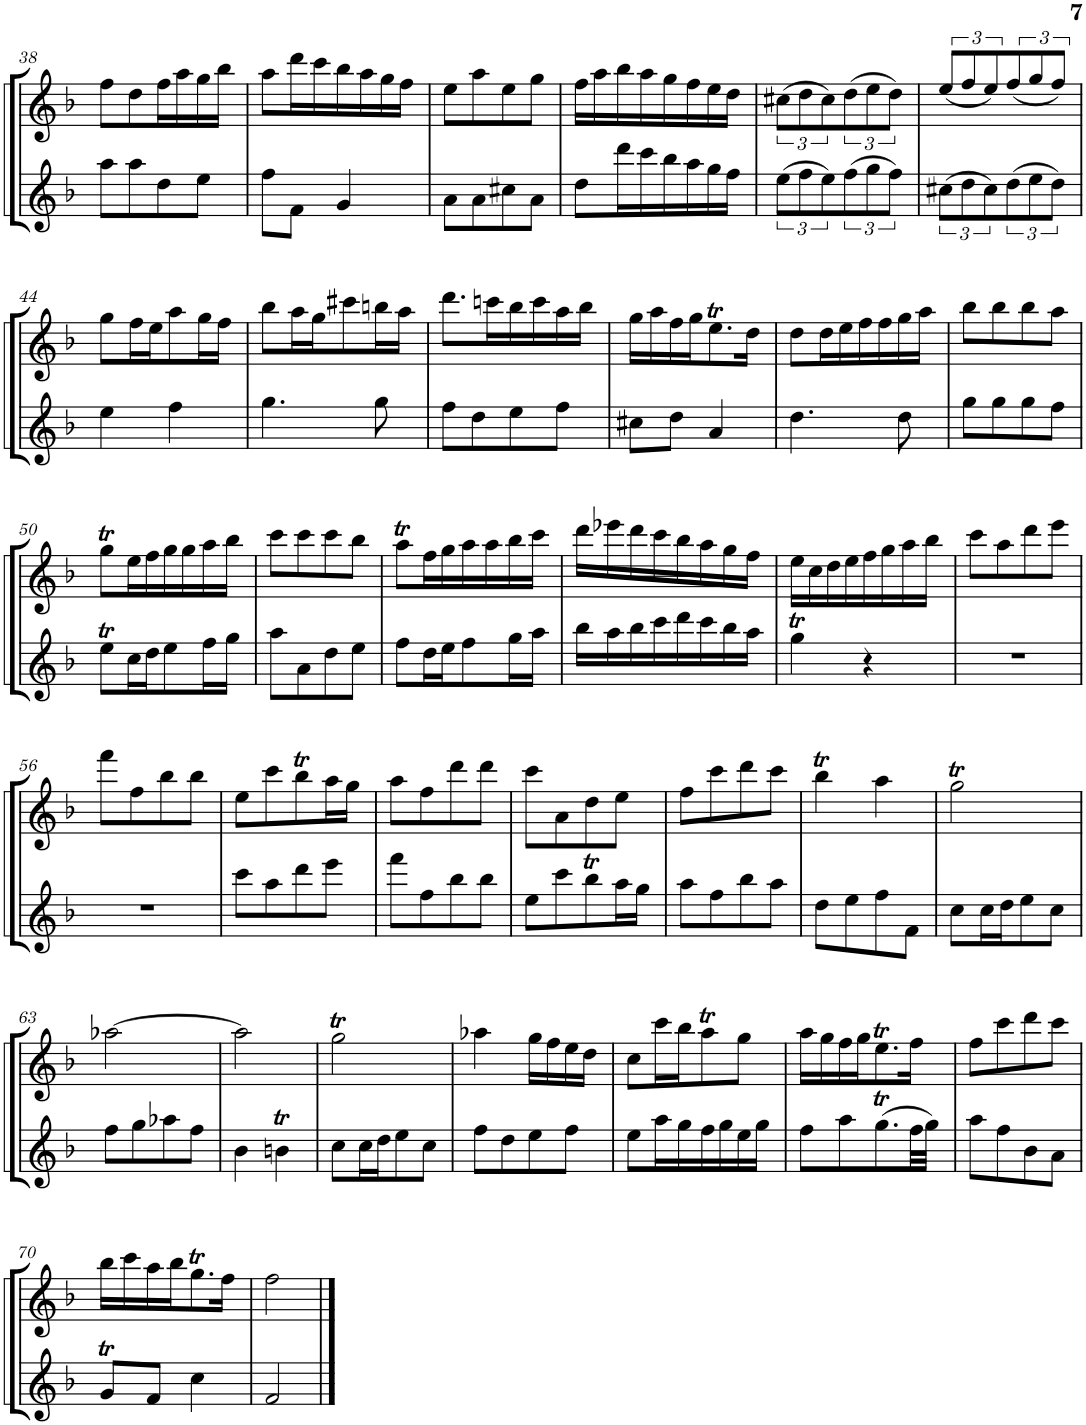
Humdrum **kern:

**kern	**kern
*part2	*part1
*staff2	*staff1
*I"Alto 2	*I"Alto 1
!!LO:PB:g=z
*clefG2	*clefG2
*k[b-]	*k[b-]
*M4/8	*M4/8
=38	=38
8aa\L	8ff\L
8aa\	8dd\
8dd\	16ff\L
.	16aa\
8ee\J	16gg\
.	16bb-\JJ
=39	=39
8ff\L	8aa\L
8f\J	16ddd\L
.	16ccc\
4g/	16bb-\
.	16aa\
.	16gg\
.	16ff\JJ
=40	=40
8a\L	8ee\L
8a\	8aa\
8cc#X\	8ee\
8a\J	8gg\J
=41	=41
8dd\L	16ff\LL
.	16aa\
16ddd\L	16bb-\
16ccc\	16aa\
16bb-\	16gg\
16aa\	16ff\
16gg\	16ee\
16ff\JJ	16dd\JJ
=42	=42
(12ee\L	(12cc#X\L
12ff\	12dd\
12ee\)	12cc#\)
(12ff\	(12dd\
12gg\	12ee\
12ff\J)	12dd\J)
=43	=43
(12cc#X\L	(12ee/L
12dd\	12ff/
12cc#\)	12ee/)
(12dd\	(12ff/
12ee\	12gg/
12dd\J)	12ff/J)
!!LO:LB:g=z
=44	=44
4ee\	8gg\L
.	16ff\L
.	16ee\J
4ff\	8aa\
.	16gg\L
.	16ff\JJ
=45	=45
4.gg\	8bb-\L
.	16aa\L
.	16gg\J
.	8ccc#X\
8gg\	16bbn\L
.	16aa\JJ
=46	=46
8ff\L	8.ddd\L
8dd\	.
.	16cccn\L
8ee\	16bb-\
.	16ccc\
8ff\J	16aa\
.	16bb-\JJ
=47	=47
8cc#X\L	16gg\LL
.	16aa\
8dd\J	16ff\
.	16gg\J
4a/	8.eet\
.	16dd\Jk
=48	=48
4.dd\	8dd\L
.	16dd\L
.	16ee\
.	16ff\
.	16ff\
8dd\	16gg\
.	16aa\JJ
=49	=49
8gg\L	8bb-\L
8gg\	8bb-\
8gg\	8bb-\
8ff\J	8aa\J
!!LO:LB:g=z
=50	=50
8eet\L	8ggT\L
16cc\L	16ee\L
16dd\J	16ff\
8ee\	16gg\
.	16gg\
16ff\L	16aa\
16gg\JJ	16bb-\JJ
=51	=51
8aa\L	8ccc\L
8a\	8ccc\
8dd\	8ccc\
8ee\J	8bb-\J
=52	=52
8ff\L	8aat\L
16dd\L	16ff\L
16ee\J	16gg\
8ff\	16aa\
.	16aa\
16gg\L	16bb-\
16aa\JJ	16ccc\JJ
=53	=53
16bb-\LL	16ddd\LL
16aa\	16eee-X\
16bb-\	16ddd\
16ccc\	16ccc\
16ddd\	16bb-\
16ccc\	16aa\
16bb-\	16gg\
16aa\JJ	16ff\JJ
=54	=54
4ggT\	16ee\LL
.	16cc\
.	16dd\
.	16ee\
4r	16ff\
.	16gg\
.	16aa\
.	16bb-\JJ
=55	=55
2r	8ccc\L
.	8aa\
.	8ddd\
.	8eee\J
!!LO:LB:g=z
=56	=56
2r	8fff\L
.	8ff\
.	8bb-\
.	8bb-\J
=57	=57
8ccc\L	8ee\L
8aa\	8ccc\
8ddd\	8bb-T\
8eee\J	16aa\L
.	16gg\JJ
=58	=58
8fff\L	8aa\L
8ff\	8ff\
8bb-\	8ddd\
8bb-\J	8ddd\J
=59	=59
8ee\L	8ccc\L
8ccc\	8a\
8bb-T\	8dd\
16aa\L	8ee\J
16gg\JJ	.
=60	=60
8aa\L	8ff\L
8ff\	8ccc\
8bb-\	8ddd\
8aa\J	8ccc\J
=61	=61
8dd\L	4bb-T\
8ee\	.
8ff\	4aa\
8f\J	.
=62	=62
8cc\L	2ggT\
16cc\L	.
16dd\J	.
8ee\	.
8cc\J	.
!!LO:LB:g=z
=63	=63
8ff\L	[2aa-X\
8gg\	.
8aa-X\	.
8ff\J	.
=64	=64
4b-\	2aa-\]
4bnt\	.
=65	=65
8cc\L	2ggT\
16cc\L	.
16dd\J	.
8ee\	.
8cc\J	.
=66	=66
8ff\L	4aa-X\
8dd\	.
8ee\	16gg\LL
.	16ff\
8ff\J	16ee\
.	16dd\JJ
=67	=67
8ee\L	8cc\L
16aa\L	16ccc\L
16gg\	16bb-\J
16ff\	8aat\
16gg\	.
16ee\	8gg\J
16gg\JJ	.
=68	=68
8ff\L	16aa\LL
.	16gg\
8aa\	16ff\
.	16gg\J
(8.ggT\	8.eet\
32ff\LL	16ff\Jk
32gg\JJJ)	.
=69	=69
8aa\L	8ff\L
8ff\	8ccc\
8b-\	8ddd\
8a\J	8ccc\J
!!LO:LB:g=z
=70	=70
8gT/L	16bb-\LL
.	16ccc\
8f/J	16aa\
.	16bb-\J
4cc\	8.ggT\
.	16ff\Jk
=71	=71
2f/	2ff\
==	==
*-	*-
